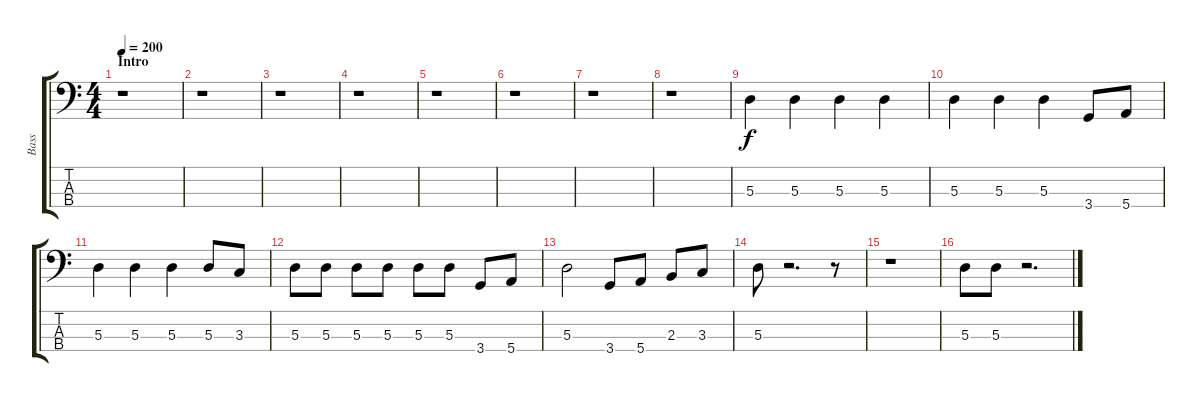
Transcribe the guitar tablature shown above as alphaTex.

\track ("Bass" "Bass") {instrument electricbassfinger}
\staff {score tabs}
\tuning (G2 D2 A1 E1) {hide}
\ts (4 4)
\section ("" "Intro")
\tempo 200
\clef f4
\ks c
r.1{dy f instrument electricbassfinger} |
r.1 |
r.1 |
r.1 |
r.1 |
r.1 |
r.1 |
r.1 |
5.3.4 5.3.4 5.3.4 5.3.4 |
5.3.4 5.3.4 5.3.4 3.4.8 5.4.8 |
5.3.4 5.3.4 5.3.4 5.3.8 3.3.8 |
5.3.8 5.3.8 5.3.8 5.3.8 5.3.8 5.3.8 3.4.8 5.4.8 |
5.3.2 3.4.8 5.4.8 2.3.8 3.3.8 |
5.3.8 r.2{d} r.8 |
r.1 |
5.3.8 5.3.8 r.2{d}
